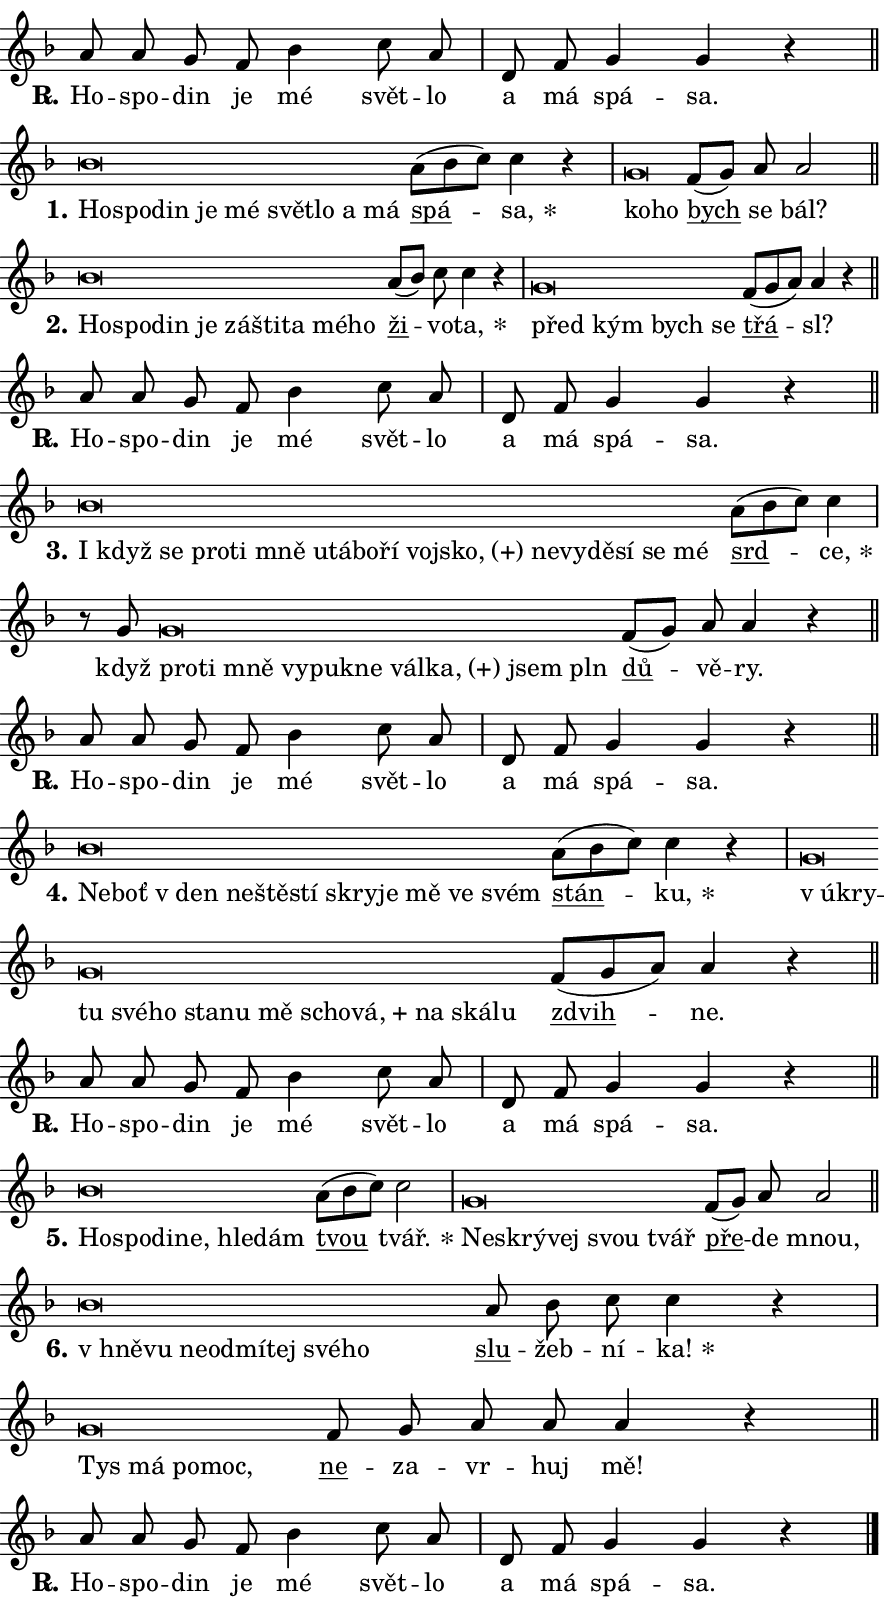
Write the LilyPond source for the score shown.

\version "2.24.0"
\header { tagline = "" }
\paper {
  indent = 0\cm
  top-margin = 0\cm
  right-margin = 0.13\cm % to fit lyric hyphens
  bottom-margin = 0\cm
  left-margin = 0\cm
  paper-width = 15\cm
  page-breaking = #ly:one-page-breaking
  system-system-spacing.basic-distance = #11
  score-system-spacing.basic-distance = #11
  ragged-last = ##f
}


%% Author: Thomas Morley
%% https://lists.gnu.org/archive/html/lilypond-user/2020-05/msg00002.html
#(define (line-position grob)
"Returns position of @var[grob} in current system:
   @code{'start}, if at first time-step
   @code{'end}, if at last time-step
   @code{'middle} otherwise
"
  (let* ((col (ly:item-get-column grob))
         (ln (ly:grob-object col 'left-neighbor))
         (rn (ly:grob-object col 'right-neighbor))
         (col-to-check-left (if (ly:grob? ln) ln col))
         (col-to-check-right (if (ly:grob? rn) rn col))
         (break-dir-left
           (and
             (ly:grob-property col-to-check-left 'non-musical #f)
             (ly:item-break-dir col-to-check-left)))
         (break-dir-right
           (and
             (ly:grob-property col-to-check-right 'non-musical #f)
             (ly:item-break-dir col-to-check-right))))
        (cond ((eqv? 1 break-dir-left) 'start)
              ((eqv? -1 break-dir-right) 'end)
              (else 'middle))))

#(define (tranparent-at-line-position vctor)
  (lambda (grob)
  "Relying on @code{line-position} select the relevant enry from @var{vctor}.
Used to determine transparency,"
    (case (line-position grob)
      ((end) (not (vector-ref vctor 0)))
      ((middle) (not (vector-ref vctor 1)))
      ((start) (not (vector-ref vctor 2))))))

noteHeadBreakVisibility =
#(define-music-function (break-visibility)(vector?)
"Makes @code{NoteHead}s transparent relying on @var{break-visibility}"
#{
  \override NoteHead.transparent =
    #(tranparent-at-line-position break-visibility)
#})

#(define delete-ledgers-for-transparent-note-heads
  (lambda (grob)
    "Reads whether a @code{NoteHead} is transparent.
If so this @code{NoteHead} is removed from @code{'note-heads} from
@var{grob}, which is supposed to be @code{LedgerLineSpanner}.
As a result ledgers are not printed for this @code{NoteHead}"
    (let* ((nhds-array (ly:grob-object grob 'note-heads))
           (nhds-list
             (if (ly:grob-array? nhds-array)
                 (ly:grob-array->list nhds-array)
                 '()))
           ;; Relies on the transparent-property being done before
           ;; Staff.LedgerLineSpanner.after-line-breaking is executed.
           ;; This is fragile ...
           (to-keep
             (remove
               (lambda (nhd)
                 (ly:grob-property nhd 'transparent #f))
               nhds-list)))
      ;; TODO find a better method to iterate over grob-arrays, similiar
      ;; to filter/remove etc for lists
      ;; For now rebuilt from scratch
      (set! (ly:grob-object grob 'note-heads)  '())
      (for-each
        (lambda (nhd)
          (ly:pointer-group-interface::add-grob grob 'note-heads nhd))
        to-keep))))

squashNotes = {
  \override NoteHead.X-extent = #'(-0.2 . 0.2)
  \override NoteHead.Y-extent = #'(-0.75 . 0)
  \override NoteHead.stencil =
    #(lambda (grob)
       (let ((pos (ly:grob-property grob 'staff-position)))
         (begin
           (if (< pos -7) (display "ERROR: Lower brevis then expected\n") (display ""))
           (if (<= pos -6) ly:text-interface::print ly:note-head::print))))
}
unSquashNotes = {
  \revert NoteHead.X-extent
  \revert NoteHead.Y-extent
  \revert NoteHead.stencil
}

hideNotes = \noteHeadBreakVisibility #begin-of-line-visible
unHideNotes = \noteHeadBreakVisibility #all-visible

% work-around for resetting accidentals
% https://lilypond.org/doc/v2.23/Documentation/notation/displaying-rhythms#unmetered-music
cadenzaMeasure = {
  \cadenzaOff
  \partial 1024 s1024
  \cadenzaOn
}

#(define-markup-command (accent layout props text) (markup?)
  "Underline accented syllable"
  (interpret-markup layout props
    #{\markup \override #'(offset . 4.3) \underline { #text }#}))

responsum = \markup \concat {
  "R" \hspace #-1.05 \path #0.1 #'((moveto 0 0.07) (lineto 0.9 0.8)) \hspace #0.05 "."
}

spaceSize = #0.6828661417322834 % exact space size for TeX Gyre Schola

\layout {
  \context {
    \Staff
    \remove "Time_signature_engraver"
    \override LedgerLineSpanner.after-line-breaking = #delete-ledgers-for-transparent-note-heads
  }
  \context {
    \Lyrics {
      \override LyricSpace.minimum-distance = \spaceSize
      \override LyricText.font-name = #"TeX Gyre Schola"
      \override LyricText.font-size = 1
      \override StanzaNumber.font-name = #"TeX Gyre Schola Bold"
      \override StanzaNumber.font-size = 1
    }
  }
  \context {
    \Score 
    \override NoteHead.text =
      #(lambda (grob) 
        (let ((pos (ly:grob-property grob 'staff-position)))
          #{\markup {
            \combine
              \halign #-0.55 \raise #(if (= pos -6) 0 0.5) \override #'(thickness . 2) \draw-line #'(3.2 . 0)
              \musicglyph "noteheads.sM1"
          }#}))
  }
}

% magnetic-lyrics.ily
%
%   written by
%     Jean Abou Samra <jean@abou-samra.fr>
%     Werner Lemberg <wl@gnu.org>
%
%   adapted by
%     Jiri Hon <jiri.hon@gmail.com>
%
% Version 2022-Apr-15

% https://www.mail-archive.com/lilypond-user@gnu.org/msg149350.html

#(define (Left_hyphen_pointer_engraver context)
   "Collect syllable-hyphen-syllable occurrences in lyrics and store
them in properties.  This engraver only looks to the left.  For
example, if the lyrics input is @code{foo -- bar}, it does the
following.

@itemize @bullet
@item
Set the @code{text} property of the @code{LyricHyphen} grob between
@q{foo} and @q{bar} to @code{foo}.

@item
Set the @code{left-hyphen} property of the @code{LyricText} grob with
text @q{foo} to the @code{LyricHyphen} grob between @q{foo} and
@q{bar}.
@end itemize

Use this auxiliary engraver in combination with the
@code{lyric-@/text::@/apply-@/magnetic-@/offset!} hook."
   (let ((hyphen #f)
         (text #f))
     (make-engraver
      (acknowledgers
       ((lyric-syllable-interface engraver grob source-engraver)
        (set! text grob)))
      (end-acknowledgers
       ((lyric-hyphen-interface engraver grob source-engraver)
        ;(when (not (grob::has-interface grob 'lyric-space-interface))
          (set! hyphen grob)));)
      ((stop-translation-timestep engraver)
       (when (and text hyphen)
         (ly:grob-set-object! text 'left-hyphen hyphen))
       (set! text #f)
       (set! hyphen #f)))))

#(define (lyric-text::apply-magnetic-offset! grob)
   "If the space between two syllables is less than the value in
property @code{LyricText@/.details@/.squash-threshold}, move the right
syllable to the left so that it gets concatenated with the left
syllable.

Use this function as a hook for
@code{LyricText@/.after-@/line-@/breaking} if the
@code{Left_@/hyphen_@/pointer_@/engraver} is active."
   (let ((hyphen (ly:grob-object grob 'left-hyphen #f)))
     (when hyphen
       (let ((left-text (ly:spanner-bound hyphen LEFT)))
         (when (grob::has-interface left-text 'lyric-syllable-interface)
           (let* ((common (ly:grob-common-refpoint grob left-text X))
                  (this-x-ext (ly:grob-extent grob common X))
                  (left-x-ext
                   (begin
                     ;; Trigger magnetism for left-text.
                     (ly:grob-property left-text 'after-line-breaking)
                     (ly:grob-extent left-text common X)))
                  ;; `delta` is the gap width between two syllables.
                  (delta (- (interval-start this-x-ext)
                            (interval-end left-x-ext)))
                  (details (ly:grob-property grob 'details))
                  (threshold (assoc-get 'squash-threshold details 0.2)))
             (when (< delta threshold)
               (let* (;; We have to manipulate the input text so that
                      ;; ligatures crossing syllable boundaries are not
                      ;; disabled.  For languages based on the Latin
                      ;; script this is essentially a beautification.
                      ;; However, for non-Western scripts it can be a
                      ;; necessity.
                      (lt (ly:grob-property left-text 'text))
                      (rt (ly:grob-property grob 'text))
                      (is-space (grob::has-interface hyphen 'lyric-space-interface))
                      (space (if is-space " " ""))
                      (extra-delta (if is-space spaceSize 0))
                      ;; Append new syllable.
                      (ltrt-space (if (and (string? lt) (string? rt))
                                (string-append lt space rt)
                                (make-concat-markup (list lt space rt))))
                      ;; Right-align `ltrt` to the right side.
                      (ltrt-space-markup (grob-interpret-markup
                               grob
                               (make-translate-markup
                                (cons (interval-length this-x-ext) 0)
                                (make-right-align-markup ltrt-space)))))
                 (begin
                   ;; Don't print `left-text`.
                   (ly:grob-set-property! left-text 'stencil #f)
                   ;; Set text and stencil (which holds all collected
                   ;; syllables so far) and shift it to the left.
                   (ly:grob-set-property! grob 'text ltrt-space)
                   (ly:grob-set-property! grob 'stencil ltrt-space-markup)
                   (ly:grob-translate-axis! grob (- (- delta extra-delta)) X))))))))))


#(define (lyric-hyphen::displace-bounds-first grob)
   ;; Make very sure this callback isn't triggered too early.
   (let ((left (ly:spanner-bound grob LEFT))
         (right (ly:spanner-bound grob RIGHT)))
     (ly:grob-property left 'after-line-breaking)
     (ly:grob-property right 'after-line-breaking)
     (ly:lyric-hyphen::print grob)))

squashThreshold = #0.4

\layout {
  \context {
    \Lyrics
    \consists #Left_hyphen_pointer_engraver
    \override LyricText.after-line-breaking =
      #lyric-text::apply-magnetic-offset!
    \override LyricHyphen.stencil = #lyric-hyphen::displace-bounds-first
    \override LyricText.details.squash-threshold = \squashThreshold
    \override LyricHyphen.minimum-distance = 0
    \override LyricHyphen.minimum-length = \squashThreshold
  }
}

squashText = \override LyricText.details.squash-threshold = 9999
unSquashText = \override LyricText.details.squash-threshold = \squashThreshold

leftText = \override LyricText.self-alignment-X = #LEFT
unLeftText = \revert LyricText.self-alignment-X

starOffset = #(lambda (grob) 
                (let ((x_offset (ly:self-alignment-interface::aligned-on-x-parent grob)))
                  (if (= x_offset 0) 0 (+ x_offset 1.2))))

star = #(define-music-function (syllable)(string?)
"Append star separator at the end of a syllable"
#{
  \once \override LyricText.X-offset = #starOffset
  \lyricmode { \markup {
    #syllable
    \override #'((font-name . "TeX Gyre Schola Bold")) \hspace #0.2 \lower #0.65 \larger "*"
  } }
#})

starAccent = #(define-music-function (syllable)(string?)
"Append star separator at the end of a syllable and make accent"
#{
  \once \override LyricText.X-offset = #starOffset
  \lyricmode { \markup {
    \accent #syllable
    \override #'((font-name . "TeX Gyre Schola Bold")) \hspace #0.2 \lower #0.65 \larger "*"
  } }
#})

breath = #(define-music-function (syllable)(string?)
"Append breathing indicator at the end of a syllable"
#{
  \lyricmode { \markup { #syllable "+" } }
#})

optionalBreath = #(define-music-function (syllable)(string?)
"Append optional breathing indicator at the end of a syllable"
#{
  \lyricmode { \markup { #syllable "(+)" } }
#})


\score {
    <<
        \new Voice = "melody" { \cadenzaOn \key f \major \relative { a'8 a g f bes4 c8 a \cadenzaMeasure \bar "|" d, f \bar "" g4 g r \cadenzaMeasure \bar "||" \break } }
        \new Lyrics \lyricsto "melody" { \lyricmode { \set stanza = \responsum
Ho -- spo -- din je mé svět -- lo a má spá -- sa. } }
    >>
    \layout {}
}

\score {
    <<
        \new Voice = "melody" { \cadenzaOn \key f \major \relative { \squashNotes bes'\breve*1/16 \hideNotes \breve*1/16 \bar "" \breve*1/16 \bar "" \breve*1/16 \bar "" \breve*1/16 \bar "" \breve*1/16 \bar "" \breve*1/16 \bar "" \breve*1/16 \breve*1/16 \bar "" \unHideNotes \unSquashNotes \bar "" a8[( bes c)] c4 r \cadenzaMeasure \bar "|" \squashNotes g\breve*1/16 \hideNotes \breve*1/16 \bar "" \unHideNotes \unSquashNotes \bar "" f8[( g)] a a2 \cadenzaMeasure \bar "||" \break } }
        \new Lyrics \lyricsto "melody" { \lyricmode { \set stanza = "1."
\leftText Ho -- \squashText spo -- din je mé svět -- lo a má \unLeftText \unSquashText \markup \accent spá -- \star sa, \leftText ko -- \squashText ho \unLeftText \unSquashText \markup \accent bych se bál? } }
    >>
    \layout {}
}

\score {
    <<
        \new Voice = "melody" { \cadenzaOn \key f \major \relative { \squashNotes bes'\breve*1/16 \hideNotes \breve*1/16 \bar "" \breve*1/16 \bar "" \breve*1/16 \bar "" \breve*1/16 \bar "" \breve*1/16 \bar "" \breve*1/16 \bar "" \breve*1/16 \breve*1/16 \bar "" \unHideNotes \unSquashNotes \bar "" a8[( bes)] c c4 r \cadenzaMeasure \bar "|" \squashNotes g\breve*1/16 \hideNotes \breve*1/16 \bar "" \breve*1/16 \breve*1/16 \bar "" \unHideNotes \unSquashNotes \bar "" f8[( g a)] a4 r \cadenzaMeasure \bar "||" \break } }
        \new Lyrics \lyricsto "melody" { \lyricmode { \set stanza = "2."
\leftText Ho -- \squashText spo -- din je zá -- šti -- ta mé -- ho \unLeftText \unSquashText \markup \accent ži -- vo -- \star ta, \leftText před \squashText kým bych se \unLeftText \unSquashText \markup \accent třá -- sl? } }
    >>
    \layout {}
}

\score {
    <<
        \new Voice = "melody" { \cadenzaOn \key f \major \relative { a'8 a g f bes4 c8 a \cadenzaMeasure \bar "|" d, f \bar "" g4 g r \cadenzaMeasure \bar "||" \break } }
        \new Lyrics \lyricsto "melody" { \lyricmode { \set stanza = \responsum
Ho -- spo -- din je mé svět -- lo a má spá -- sa. } }
    >>
    \layout {}
}

\score {
    <<
        \new Voice = "melody" { \cadenzaOn \key f \major \relative { \squashNotes bes'\breve*1/16 \hideNotes \breve*1/16 \bar "" \breve*1/16 \bar "" \breve*1/16 \bar "" \breve*1/16 \bar "" \breve*1/16 \bar "" \breve*1/16 \bar "" \breve*1/16 \bar "" \breve*1/16 \bar "" \breve*1/16 \bar "" \breve*1/16 \bar "" \breve*1/16 \bar "" \breve*1/16 \bar "" \breve*1/16 \bar "" \breve*1/16 \bar "" \breve*1/16 \bar "" \breve*1/16 \breve*1/16 \bar "" \unHideNotes \unSquashNotes \bar "" a8[( bes c)] c4 \cadenzaMeasure \bar "|" r8 g8 \squashNotes g\breve*1/16 \hideNotes \breve*1/16 \bar "" \breve*1/16 \bar "" \breve*1/16 \bar "" \breve*1/16 \bar "" \breve*1/16 \bar "" \breve*1/16 \bar "" \breve*1/16 \bar "" \breve*1/16 \breve*1/16 \bar "" \unHideNotes \unSquashNotes \bar "" f8[( g)] a a4 r \cadenzaMeasure \bar "||" \break } }
        \new Lyrics \lyricsto "melody" { \lyricmode { \set stanza = "3."
\leftText I \squashText když se pro -- ti mně u -- tá -- bo -- ří voj -- \optionalBreath sko, ne -- vy -- dě -- sí se mé \unLeftText \unSquashText \markup \accent srd -- \star ce, když \leftText pro -- \squashText ti mně vy -- puk -- ne vál -- \optionalBreath ka, jsem pln \unLeftText \unSquashText \markup \accent dů -- vě -- ry. } }
    >>
    \layout {}
}

\score {
    <<
        \new Voice = "melody" { \cadenzaOn \key f \major \relative { a'8 a g f bes4 c8 a \cadenzaMeasure \bar "|" d, f \bar "" g4 g r \cadenzaMeasure \bar "||" \break } }
        \new Lyrics \lyricsto "melody" { \lyricmode { \set stanza = \responsum
Ho -- spo -- din je mé svět -- lo a má spá -- sa. } }
    >>
    \layout {}
}

\score {
    <<
        \new Voice = "melody" { \cadenzaOn \key f \major \relative { \squashNotes bes'\breve*1/16 \hideNotes \breve*1/16 \bar "" \breve*1/16 \bar "" \breve*1/16 \bar "" \breve*1/16 \bar "" \breve*1/16 \bar "" \breve*1/16 \bar "" \breve*1/16 \bar "" \breve*1/16 \bar "" \breve*1/16 \breve*1/16 \bar "" \unHideNotes \unSquashNotes \bar "" a8[( bes c)] c4 r \cadenzaMeasure \bar "|" \squashNotes g\breve*1/16 \hideNotes \breve*1/16 \bar "" \breve*1/16 \bar "" \breve*1/16 \bar "" \breve*1/16 \bar "" \breve*1/16 \bar "" \breve*1/16 \bar "" \breve*1/16 \bar "" \breve*1/16 \bar "" \breve*1/16 \bar "" \breve*1/16 \bar "" \breve*1/16 \breve*1/16 \bar "" \unHideNotes \unSquashNotes \bar "" f8[( g a)] a4 r \cadenzaMeasure \bar "||" \break } }
        \new Lyrics \lyricsto "melody" { \lyricmode { \set stanza = "4."
\leftText Ne -- \squashText boť "v den" ne -- ště -- stí skry -- je mě ve svém \unLeftText \unSquashText \markup \accent stán -- \star ku, \leftText "v ú" -- \squashText kry -- tu své -- ho sta -- nu mě scho -- \breath "vá," na ská -- lu \unLeftText \unSquashText \markup \accent zdvih -- ne. } }
    >>
    \layout {}
}

\score {
    <<
        \new Voice = "melody" { \cadenzaOn \key f \major \relative { a'8 a g f bes4 c8 a \cadenzaMeasure \bar "|" d, f \bar "" g4 g r \cadenzaMeasure \bar "||" \break } }
        \new Lyrics \lyricsto "melody" { \lyricmode { \set stanza = \responsum
Ho -- spo -- din je mé svět -- lo a má spá -- sa. } }
    >>
    \layout {}
}

\score {
    <<
        \new Voice = "melody" { \cadenzaOn \key f \major \relative { \squashNotes bes'\breve*1/16 \hideNotes \breve*1/16 \bar "" \breve*1/16 \bar "" \breve*1/16 \bar "" \breve*1/16 \breve*1/16 \bar "" \unHideNotes \unSquashNotes \bar "" a8[( bes c)] c2 \cadenzaMeasure \bar "|" \squashNotes g\breve*1/16 \hideNotes \breve*1/16 \bar "" \breve*1/16 \bar "" \breve*1/16 \breve*1/16 \bar "" \unHideNotes \unSquashNotes \bar "" f8[( g)] a a2 \cadenzaMeasure \bar "||" \break } }
        \new Lyrics \lyricsto "melody" { \lyricmode { \set stanza = "5."
\leftText Ho -- \squashText spo -- di -- ne, hle -- dám \unLeftText \unSquashText \markup \accent tvou \star tvář. \leftText Ne -- \squashText skrý -- vej svou tvář \unLeftText \unSquashText \markup \accent pře -- de mnou, } }
    >>
    \layout {}
}

\score {
    <<
        \new Voice = "melody" { \cadenzaOn \key f \major \relative { \squashNotes bes'\breve*1/16 \hideNotes \breve*1/16 \bar "" \breve*1/16 \bar "" \breve*1/16 \bar "" \breve*1/16 \bar "" \breve*1/16 \bar "" \breve*1/16 \breve*1/16 \bar "" \unHideNotes \unSquashNotes \bar "" a8 bes c c4 r \cadenzaMeasure \bar "|" \squashNotes g\breve*1/16 \hideNotes \breve*1/16 \bar "" \breve*1/16 \breve*1/16 \bar "" \unHideNotes \unSquashNotes \bar "" f8 g a a a4 r \cadenzaMeasure \bar "||" \break } }
        \new Lyrics \lyricsto "melody" { \lyricmode { \set stanza = "6."
\leftText "v hně" -- \squashText vu ne -- od -- mí -- tej své -- ho \unLeftText \unSquashText \markup \accent slu -- žeb -- ní -- \star ka! \leftText Tys \squashText má po -- moc, \unLeftText \unSquashText \markup \accent ne -- za -- vr -- huj mě! } }
    >>
    \layout {}
}

\score {
    <<
        \new Voice = "melody" { \cadenzaOn \key f \major \relative { a'8 a g f bes4 c8 a \cadenzaMeasure \bar "|" d, f \bar "" g4 g r \cadenzaMeasure \bar "||" \break } \bar "|." }
        \new Lyrics \lyricsto "melody" { \lyricmode { \set stanza = \responsum
Ho -- spo -- din je mé svět -- lo a má spá -- sa. } }
    >>
    \layout {}
}
